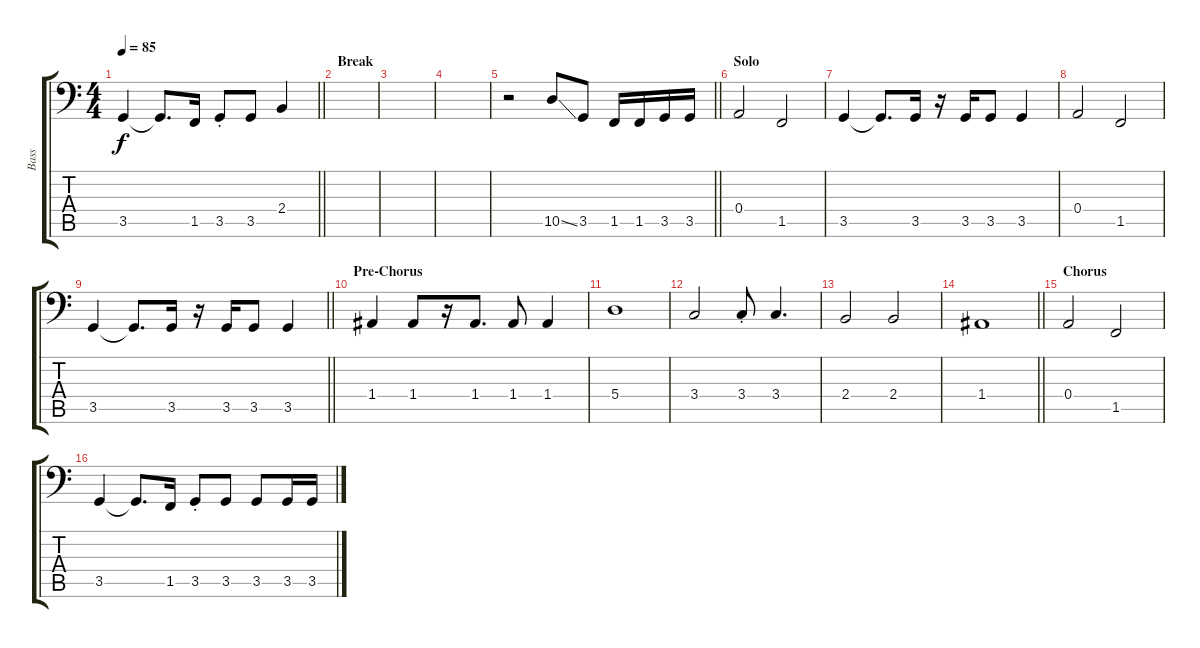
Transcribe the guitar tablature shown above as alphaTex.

\track ("Bass" "Bass") {instrument electricbassfinger}
\staff {score tabs}
\tuning (C3 G2 D2 A1 E1 B0) {hide}
\ts (4 4)
\tempo 85
\clef f4
\barLineRight lightlight
\ks c
3.5.4{dy f} 3.5{t}.8{d} 1.5.16 3.5{st}.8 3.5.8 2.4.4 |
\section ("" "Break")
|
|
|
\barLineRight lightlight
r.2 10.5{ss}.8 3.5.8 1.5.16 1.5.16 3.5.16 3.5.16 |
\section ("" "Solo")
0.4.2 1.5.2 |
3.5.4 3.5{t}.8{d} 3.5.16 r.16 3.5.16 3.5.8 3.5.4 |
0.4.2 1.5.2 |
\barLineRight lightlight
3.5.4 3.5{t}.8{d} 3.5.16 r.16 3.5.16 3.5.8 3.5.4 |
\section ("" "Pre-Chorus")
1.4.4 1.4.8 r.16 1.4.8{d} 1.4.8 1.4.4 |
5.4.1 |
3.4.2 3.4{st}.8 3.4.4{d} |
2.4.2 2.4.2 |
\barLineRight lightlight
1.4.1 |
\section ("" "Chorus")
0.4.2 1.5.2 |
3.5.4 3.5{t}.8{d} 1.5.16 3.5{st}.8 3.5.8 3.5.8 3.5.16 3.5.16
